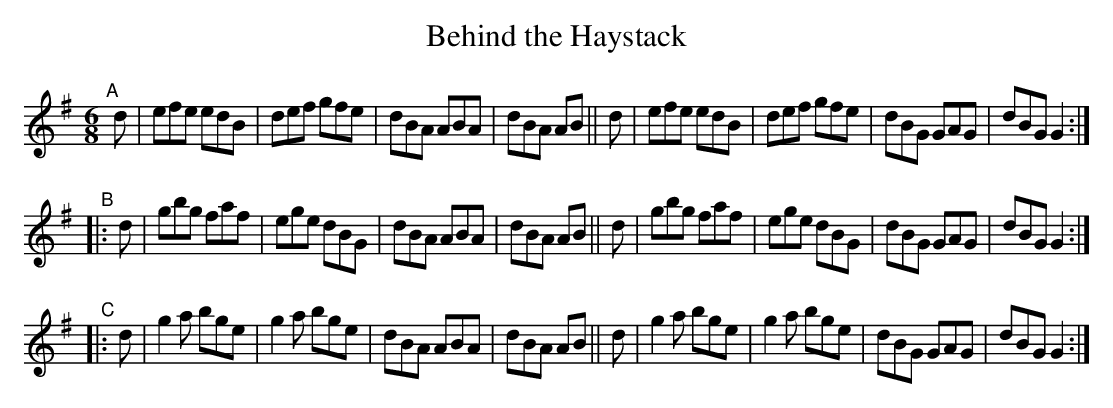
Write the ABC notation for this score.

X:1
T: Behind the Haystack
M: 6/8
L: 1/8
K: G
"^A"\
[|]d | efe edB | def gfe | dBA ABA | dBA AB \
|| d | efe edB | def gfe | dBG GAG | dBG G2 :|
"^B"\
|: d | gbg faf | ege dBG | dBA ABA | dBA AB \
|| d | gbg faf | ege dBG | dBG GAG | dBG G2 :|
"^C"\
|: d | g2a bge | g2a bge | dBA ABA | dBA AB \
|| d | g2a bge | g2a bge | dBG GAG | dBG G2 :|
